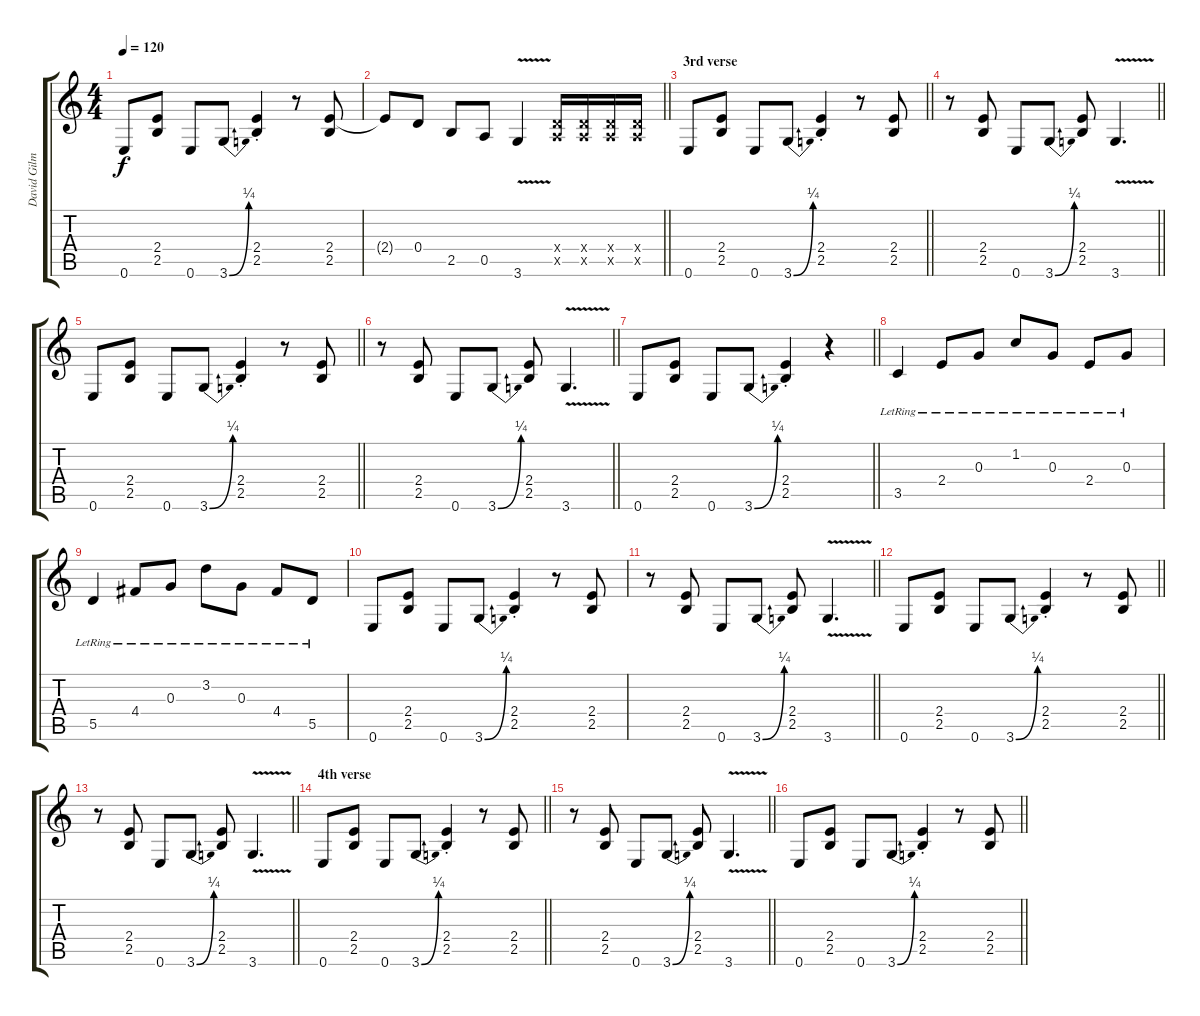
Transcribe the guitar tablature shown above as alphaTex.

\track ("David Gilmour" "David Gilm") {instrument distortionguitar}
\staff {score tabs}
\tuning (E4 B3 G3 D3 A2 E2) {hide}
\ts (4 4)
\tempo 120
\clef g2
\ks c
0.6.8{dy f} (2.4 2.5).8 0.6.8 3.6{be (bend 0 0 60 1)}.8 (2.4{st} 2.5{st}).4 r.8 (2.4 2.5).8 |
\barLineRight lightlight
2.4{t}.8 0.4.8 2.5.8 0.5.8 3.6{v}.4 (0.4{x} 0.5{x}).16 (0.4{x} 0.5{x}).16 (0.4{x} 0.5{x}).16 (0.4{x} 0.5{x}).16 |
\section ("" "3rd verse")
\barLineRight lightlight
0.6.8 (2.4 2.5).8 0.6.8 3.6{be (bend 0 0 60 1)}.8 (2.4{st} 2.5{st}).4 r.8 (2.4 2.5).8 |
\barLineRight lightlight
r.8 (2.4 2.5).8 0.6.8 3.6{be (bend 0 0 60 1)}.8 (2.4 2.5).8 3.6{v}.4{d} |
\barLineRight lightlight
0.6.8 (2.4 2.5).8 0.6.8 3.6{be (bend 0 0 60 1)}.8 (2.4{st} 2.5{st}).4 r.8 (2.4 2.5).8 |
\barLineRight lightlight
r.8 (2.4 2.5).8 0.6.8 3.6{be (bend 0 0 60 1)}.8 (2.4 2.5).8 3.6{v}.4{d} |
\barLineRight lightlight
0.6.8 (2.4 2.5).8 0.6.8 3.6{be (bend 0 0 60 1)}.8 (2.4{st} 2.5{st}).4 r.4 |
3.5{lr}.4 2.4{lr}.8 0.3{lr}.8 1.2{lr}.8 0.3{lr}.8 2.4{lr}.8 0.3{lr}.8 |
5.5{lr}.4 4.4{lr}.8 0.3{lr}.8 3.2{lr}.8 0.3{lr}.8 4.4{lr}.8 5.5{lr}.8 |
0.6.8 (2.4 2.5).8 0.6.8 3.6{be (bend 0 0 60 1)}.8 (2.4{st} 2.5{st}).4 r.8 (2.4 2.5).8 |
\barLineRight lightlight
r.8 (2.4 2.5).8 0.6.8 3.6{be (bend 0 0 60 1)}.8 (2.4 2.5).8 3.6{v}.4{d} |
\barLineRight lightlight
0.6.8 (2.4 2.5).8 0.6.8 3.6{be (bend 0 0 60 1)}.8 (2.4{st} 2.5{st}).4 r.8 (2.4 2.5).8 |
\barLineRight lightlight
r.8 (2.4 2.5).8 0.6.8 3.6{be (bend 0 0 60 1)}.8 (2.4 2.5).8 3.6{v}.4{d} |
\section ("" "4th verse")
\barLineRight lightlight
0.6.8 (2.4 2.5).8 0.6.8 3.6{be (bend 0 0 60 1)}.8 (2.4{st} 2.5{st}).4 r.8 (2.4 2.5).8 |
\barLineRight lightlight
r.8 (2.4 2.5).8 0.6.8 3.6{be (bend 0 0 60 1)}.8 (2.4 2.5).8 3.6{v}.4{d} |
\barLineRight lightlight
0.6.8 (2.4 2.5).8 0.6.8 3.6{be (bend 0 0 60 1)}.8 (2.4{st} 2.5{st}).4 r.8 (2.4 2.5).8
